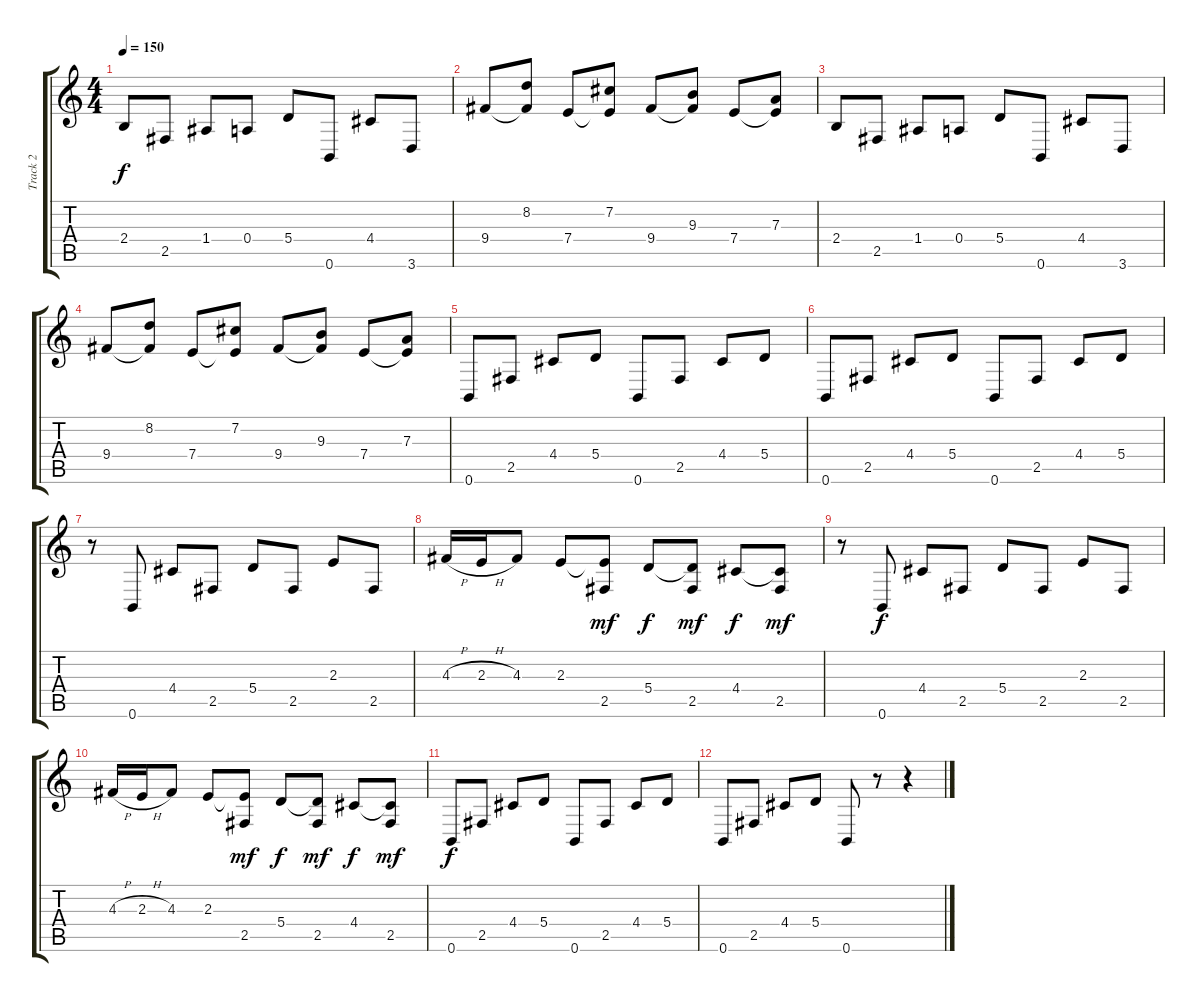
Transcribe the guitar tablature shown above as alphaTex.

\track ("Track 2" "Track 2") {instrument acousticguitarnylon}
\staff {score tabs}
\tuning (B3 Gb3 D3 A2 E2 B1) {hide}
\ts (4 4)
\tempo 150
\clef g2
\ks c
2.4.8{dy f} 2.5.8 1.4.8 0.4.8 5.4.8 0.6.8 4.4.8 3.6.8 |
9.4.8 (8.2 9.4{t}).8 7.4.8 (7.2 7.4{t}).8 9.4.8 (9.3 9.4{t}).8 7.4.8 (7.3 7.4{t}).8 |
2.4.8 2.5.8 1.4.8 0.4.8 5.4.8 0.6.8 4.4.8 3.6.8 |
9.4.8 (8.2 9.4{t}).8 7.4.8 (7.2 7.4{t}).8 9.4.8 (9.3 9.4{t}).8 7.4.8 (7.3 7.4{t}).8 |
0.6.8 2.5.8 4.4.8 5.4.8 0.6.8 2.5.8 4.4.8 5.4.8 |
0.6.8 2.5.8 4.4.8 5.4.8 0.6.8 2.5.8 4.4.8 5.4.8 |
r.8 0.6.8 4.4.8 2.5.8 5.4.8 2.5.8 2.3.8 2.5.8 |
4.3{h}.16 2.3{h}.16 4.3.8 2.3.8 (2.3{t} 2.5).8{dy mf} 5.4.8{dy f} (5.4{t} 2.5).8{dy mf} 4.4.8{dy f} (4.4{t} 2.5).8{dy mf} |
r.8 0.6.8{dy f} 4.4.8 2.5.8 5.4.8 2.5.8 2.3.8 2.5.8 |
4.3{h}.16 2.3{h}.16 4.3.8 2.3.8 (2.3{t} 2.5).8{dy mf} 5.4.8{dy f} (5.4{t} 2.5).8{dy mf} 4.4.8{dy f} (4.4{t} 2.5).8{dy mf} |
0.6.8{dy f} 2.5.8 4.4.8 5.4.8 0.6.8 2.5.8 4.4.8 5.4.8 |
0.6.8 2.5.8 4.4.8 5.4.8 0.6.8 r.8 r.4
